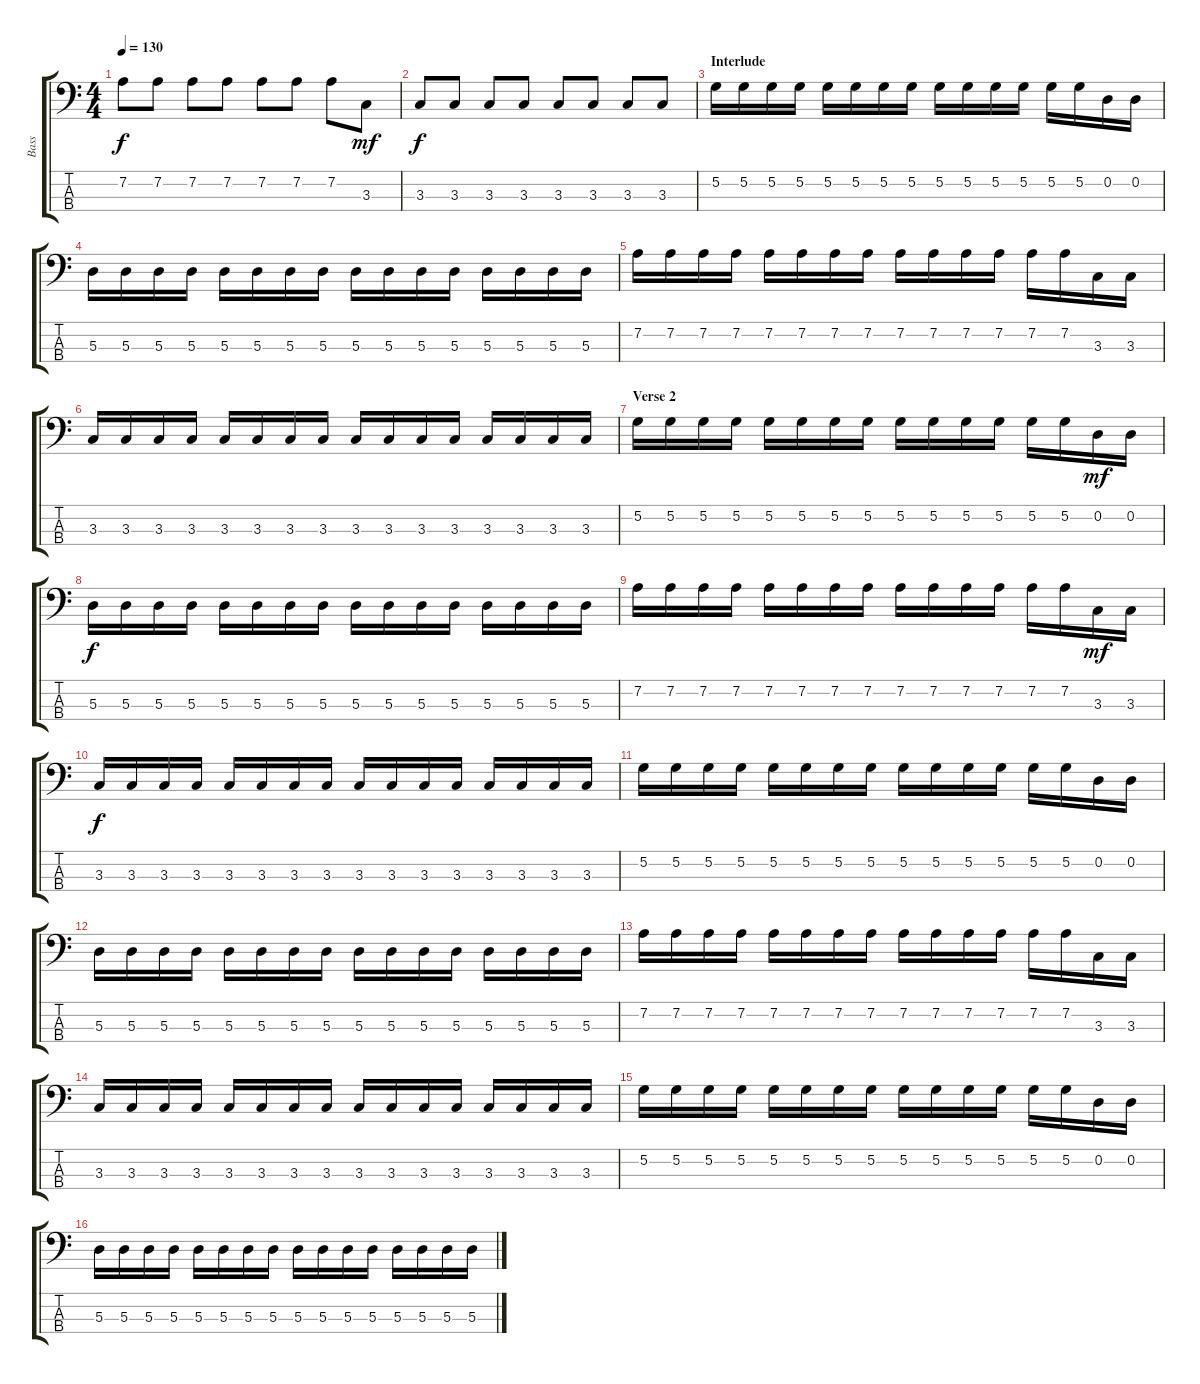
\track ("Bass" "Bass") {instrument synthbass1}
\staff {score tabs}
\tuning (G2 D2 A1 D1) {hide}
\ts (4 4)
\tempo 130
\clef f4
\ks c
7.2.8{dy f} 7.2.8 7.2.8 7.2.8 7.2.8 7.2.8 7.2.8 3.3.8{dy mf} |
3.3.8{dy f} 3.3.8 3.3.8 3.3.8 3.3.8 3.3.8 3.3.8 3.3.8 |
\section ("" "Interlude")
5.2.16 5.2.16 5.2.16 5.2.16 5.2.16 5.2.16 5.2.16 5.2.16 5.2.16 5.2.16 5.2.16 5.2.16 5.2.16 5.2.16 0.2.16 0.2.16 |
5.3.16 5.3.16 5.3.16 5.3.16 5.3.16 5.3.16 5.3.16 5.3.16 5.3.16 5.3.16 5.3.16 5.3.16 5.3.16 5.3.16 5.3.16 5.3.16 |
7.2.16 7.2.16 7.2.16 7.2.16 7.2.16 7.2.16 7.2.16 7.2.16 7.2.16 7.2.16 7.2.16 7.2.16 7.2.16 7.2.16 3.3.16 3.3.16 |
3.3.16 3.3.16 3.3.16 3.3.16 3.3.16 3.3.16 3.3.16 3.3.16 3.3.16 3.3.16 3.3.16 3.3.16 3.3.16 3.3.16 3.3.16 3.3.16 |
\section ("" "Verse 2")
5.2.16 5.2.16 5.2.16 5.2.16 5.2.16 5.2.16 5.2.16 5.2.16 5.2.16 5.2.16 5.2.16 5.2.16 5.2.16 5.2.16 0.2.16{dy mf} 0.2.16 |
5.3.16{dy f} 5.3.16 5.3.16 5.3.16 5.3.16 5.3.16 5.3.16 5.3.16 5.3.16 5.3.16 5.3.16 5.3.16 5.3.16 5.3.16 5.3.16 5.3.16 |
7.2.16 7.2.16 7.2.16 7.2.16 7.2.16 7.2.16 7.2.16 7.2.16 7.2.16 7.2.16 7.2.16 7.2.16 7.2.16 7.2.16 3.3.16{dy mf} 3.3.16 |
3.3.16{dy f} 3.3.16 3.3.16 3.3.16 3.3.16 3.3.16 3.3.16 3.3.16 3.3.16 3.3.16 3.3.16 3.3.16 3.3.16 3.3.16 3.3.16 3.3.16 |
5.2.16 5.2.16 5.2.16 5.2.16 5.2.16 5.2.16 5.2.16 5.2.16 5.2.16 5.2.16 5.2.16 5.2.16 5.2.16 5.2.16 0.2.16 0.2.16 |
5.3.16 5.3.16 5.3.16 5.3.16 5.3.16 5.3.16 5.3.16 5.3.16 5.3.16 5.3.16 5.3.16 5.3.16 5.3.16 5.3.16 5.3.16 5.3.16 |
7.2.16 7.2.16 7.2.16 7.2.16 7.2.16 7.2.16 7.2.16 7.2.16 7.2.16 7.2.16 7.2.16 7.2.16 7.2.16 7.2.16 3.3.16 3.3.16 |
3.3.16 3.3.16 3.3.16 3.3.16 3.3.16 3.3.16 3.3.16 3.3.16 3.3.16 3.3.16 3.3.16 3.3.16 3.3.16 3.3.16 3.3.16 3.3.16 |
5.2.16 5.2.16 5.2.16 5.2.16 5.2.16 5.2.16 5.2.16 5.2.16 5.2.16 5.2.16 5.2.16 5.2.16 5.2.16 5.2.16 0.2.16 0.2.16 |
5.3.16 5.3.16 5.3.16 5.3.16 5.3.16 5.3.16 5.3.16 5.3.16 5.3.16 5.3.16 5.3.16 5.3.16 5.3.16 5.3.16 5.3.16 5.3.16
